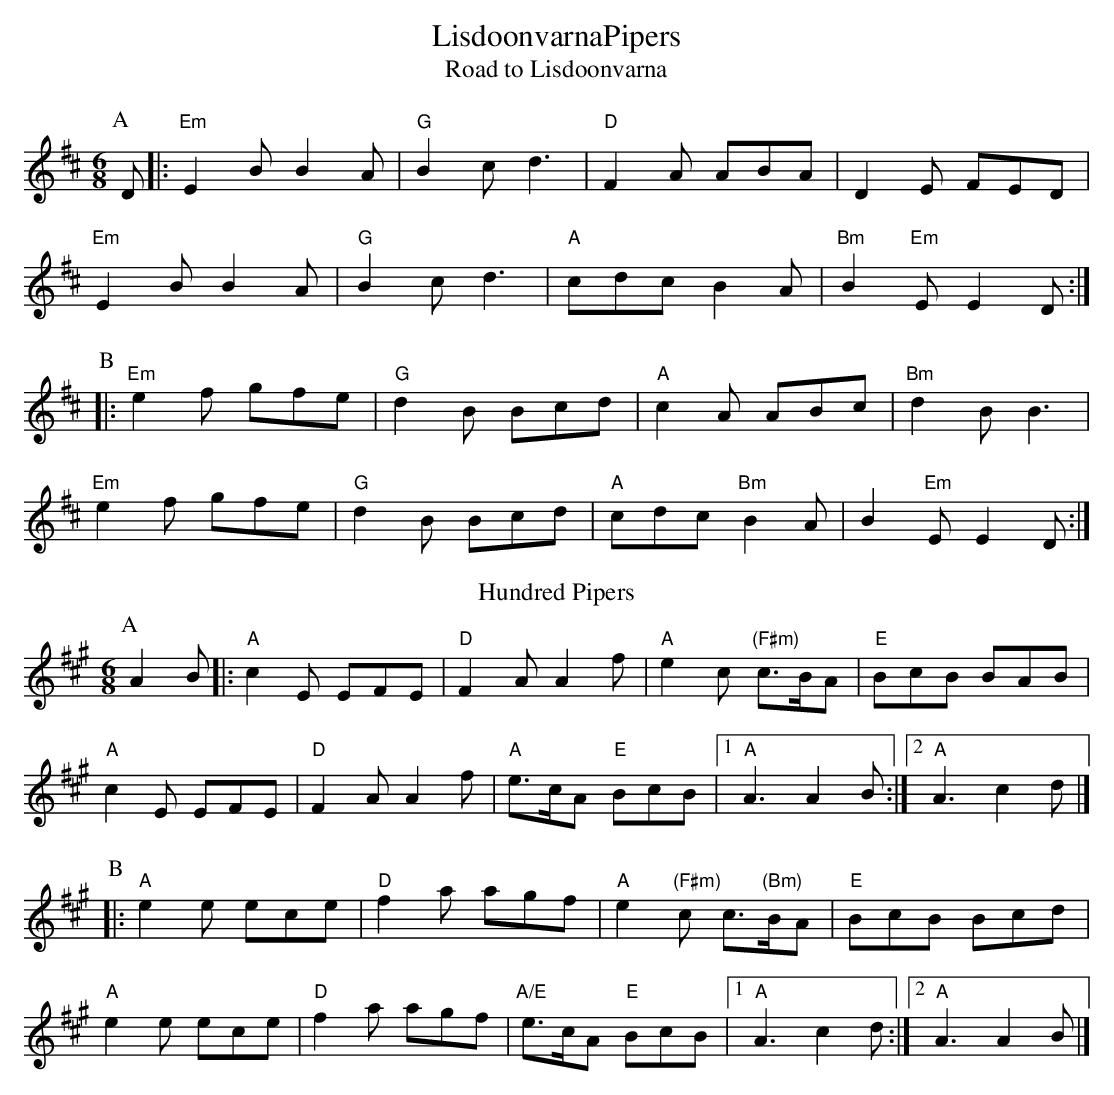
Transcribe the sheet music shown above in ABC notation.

X:1
T:LisdoonvarnaPipers
T:
T:Road to Lisdoonvarna
M:6/8
L:1/8
K:Edor
P:A
D|:"Em"E2 B B2 A |"G"B2 c d3|"D"F2 A ABA | D2 E FED|
"Em"E2 B B2 A |"G"B2 c d3|"A"cdc B2 A |"Bm"B2 "Em"E E2 D:|
P:B
|:"Em"e2 f gfe |"G"d2 B Bcd|"A"c2 A ABc |"Bm"d2 B B3|
"Em"e2 f gfe | "G"d2 B Bcd|"A"cdc "Bm" B2 A |B2 "Em" E E2 D :|
T:Hundred Pipers
M:6/8
K:Amaj
P:A
A2B|: "A"c2E EFE | "D"F2A A2f | "A"e2c "(F#m)"c>BA | "E"BcB BAB |
"A"c2E EFE | "D"F2A A2f | "A"e>cA "E"BcB |1"A" A3 A2B:|2"A" A3 c2d |]
P:B
|: "A"e2e ece | "D"f2a agf | "A"e2 "(F#m)"c c>"(Bm)"BA | "E"BcB Bcd |
"A"e2e ece | "D"f2a agf | "A/E"e>cA "E"BcB |1"A"A3 c2d:|2"A" A3 A2B |]
